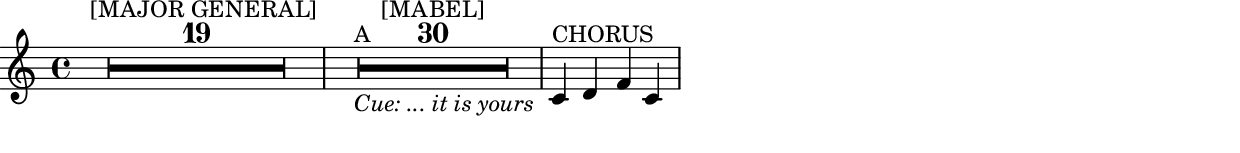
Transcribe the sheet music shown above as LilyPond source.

%% Generated by lilypond-book
%% Options: [exampleindent=10.16\mm,indent=0\mm,line-width=160\mm,paper-height=845.047\pt,paper-width=597.508\pt,papersize='(cons (* 597.508 pt) (* 845.047 pt))]
\include "lilypond-book-preamble.ly"


% ****************************************************************
% Start cut-&-pastable-section
% ****************************************************************

#(ly:set-option 'eps-box-padding 3.000000)



\paper {
  #(set-paper-size '(cons (* 597.508 pt) (* 845.047 pt)))
  indent = 0\mm
  line-width = 160\mm
  % offset the left padding, also add 1mm as lilypond creates cropped
  % images with a little space on the right
  line-width = #(- line-width (* mm  3.000000) (* mm 1))
}

\layout {
  
}




% ****************************************************************
% ly snippet:
% ****************************************************************
\sourcefilename "snippets/multi-measure-rest-markup.ly"
\sourcefileline 0
%% DO NOT EDIT this file manually; it was automatically
%% generated from the LilyPond Snippet Repository
%% (http://lsr.di.unimi.it).
%%
%% Make any changes in the LSR itself, or in
%% `Documentation/snippets/new/`, then run
%% `scripts/auxiliar/makelsr.pl`.
%%
%% This file is in the public domain.

\version "2.24.0"

\header {
%% Translation of GIT committish: f11513f36c131dab18338d6a3a729e24a927150d
  texidocja = "
複数小節にまたがる休符に付加されるマークアップは、休符の上または下に@c
中央揃えされます。マークアップが長い場合であっても、休符が広げられることは@c
ありません。休符をマークアップに合わせて広げる場合は、休符の前に空の和音を@c
追加して、それにマークアップを付加してください。

このような方法で付加されたテキストは、空の和音が本来表示されるべき@c
場所に合わせて左揃えされます。@c
しかし、小節の長さをテキストに合わせるようにすれば、テキストが中央揃え@c
されたように見えます。
"
  doctitleja = "複数小節にまたがる休符にマークアップを付加する"

%% Translation of GIT committish: 2f3474d9af596d677ed5b7ce720ae4d0954a6b51
  texidocit = "
Il testo a margine di una pausa multipla viene centrato sopra o sotto
di essa.  Se il testo è lungo, la misura non si espanderà.  Per espandere
la pausa multipla in modo che si allinei col testo, conviene usare un accordo
vuoto con del testo attaccato prima della pausa multipla.

Il testo così attaccato a una nota spaziatrice viene allineato a sinistra della
posizione in cui la nota sarebbe posta nella misura, ma se la lunghezza della
misura è determinata dalla lunghezza del testo, il testo verrà centrato.

"
  doctitleit = "Testo a margine delle pause multiple"

%% Translation of GIT committish: 41a008e75e2fe29536406cdf0d71c32a4606f2b8
  texidocfr = "
Lorsque du texte est attaché à un silence multimesure, il sera centré
dans la mesure, au-dessus ou en dessous de la portée. Afin d'étirer la
mesure dans le cas où ce texte est relativement long, il suffit
d'insérer un accord vide auquel on attache le texte en question, avant
le silence multimesure. Le texte attaché à un silence invisible sera
aligné sur la gauche de là où serait positionnée la note dans la mesure.
Cependant, si la taille de la mesure est déterminée par la longueur du
texte, il apparaîtra comme centré.
"

  doctitlefr = "Ajout de texte à un silence multimesure"

%% Translation of GIT committish: 0c00cd98e81b27325bed5891b950fe7f0f0ebe5d
  texidoces = "
Los elementos de marcado aplicados a un silencio multicompás se
centran encima o debajo de éste.  Los elementos de marcado extensos
que se adjuntan a silencios multicompás no producen la expansión del
compás.  Para expandir un silencio multicompás de forma que quepa todo
el marcado, utilice un acorde vacío con un marcado aplicado antes del
silencio multicompás.

El texto aplicado a un siencio sparador de esta forma se alinea por la
izquierda a la posición en que la nota estaría situada dentro del
compás, pero si la longitud del compás está determinada por la
longitud del texto, éste aparecerá centrado.

"
  doctitlees = "Marcado de silencios multicompás"

%% Translation of GIT committish: 0a868be38a775ecb1ef935b079000cebbc64de40
  texidocde = "Textbeschriftungen, die an Mehrtaktpausen gehängt wird,
wird über oder unter der Pause zentriert.  Lange Beschriftungen
lassen den Takt nicht breiter werden.  Um eine Mehrtaktpause einer
Beschriftung anzupassen, muss eine unsichtbare Pause mit der
Beschriftung direkt vor der Mehrtaktpause eingesetzt werden.

Man sollte beachten, dass unsichtbare Pausen automatische Taktstriche
nach sich ziehen.  Text, der an eine unsichtbare Pause gehängt wird,
ist links ausgerichtet an der Position, wo die Pause erscheinen
würde.  Wenn aber die Länge des Taktes durch die Länge des Textes
bestimmt wird, sieht es so aus, als ob der Text zentriert gesetzt
ist."

  doctitlede = "Textbeschriftung und Mehrtaktpausen"



%% Translation of GIT committish: 2ba2ca2073f389842aa87f85b6c740b8488f0125
  texidocca = "
Els elements de marcatge aplicats a un silenci multicompàs se
centren a sobre o a sota del silenci.  Els elements de marcatge
extensos que s'adjunten a silencis multicompàs no produeixen
l'expansió del comàs.  Per expandir un silenci multicompàs de
forma que càpiga tot el marcatge, utilitzeu un acord buit amb un
marcatge aplicat abans del silenci multicompàs.

El text aplicat a un silenci separador d'aquesta forma s'alinea
per l'esquerra a la posició en la qual la nota estaria situada
dins del compàs, però si la longitud del compàs està determinada
per la longitud del text, el text apareixerà centrat.

"
  doctitleca = "Marcatge de silencis multicompàs"

  lsrtags = "rhythms, text"

  texidoc = "
Markups attached to a multi-measure rest will be centered above or
below it.  Long markups attached to multi-measure rests do not cause
the measure to expand.  To expand a multi-measure rest to fit the
markup, use an empty chord with an attached markup before the
multi-measure rest. Text attached to a spacer rest in this way is
left-aligned to the position where the note would be placed in the
measure, but if the measure length is determined by the length of the
text, the text will appear to be centered.
"

  doctitle = "Multi-measure rest markup"
} % begin verbatim


\relative c' {
  \compressMMRests {
    \textLengthOn
    <>^\markup { [MAJOR GENERAL] }
    R1*19
    <>_\markup { \italic { Cue: ... it is yours } }
    <>^\markup { A }
    R1*30^\markup { [MABEL] }
    \textLengthOff
    c4^\markup { CHORUS } d f c
  }
}



% ****************************************************************
% end ly snippet
% ****************************************************************
